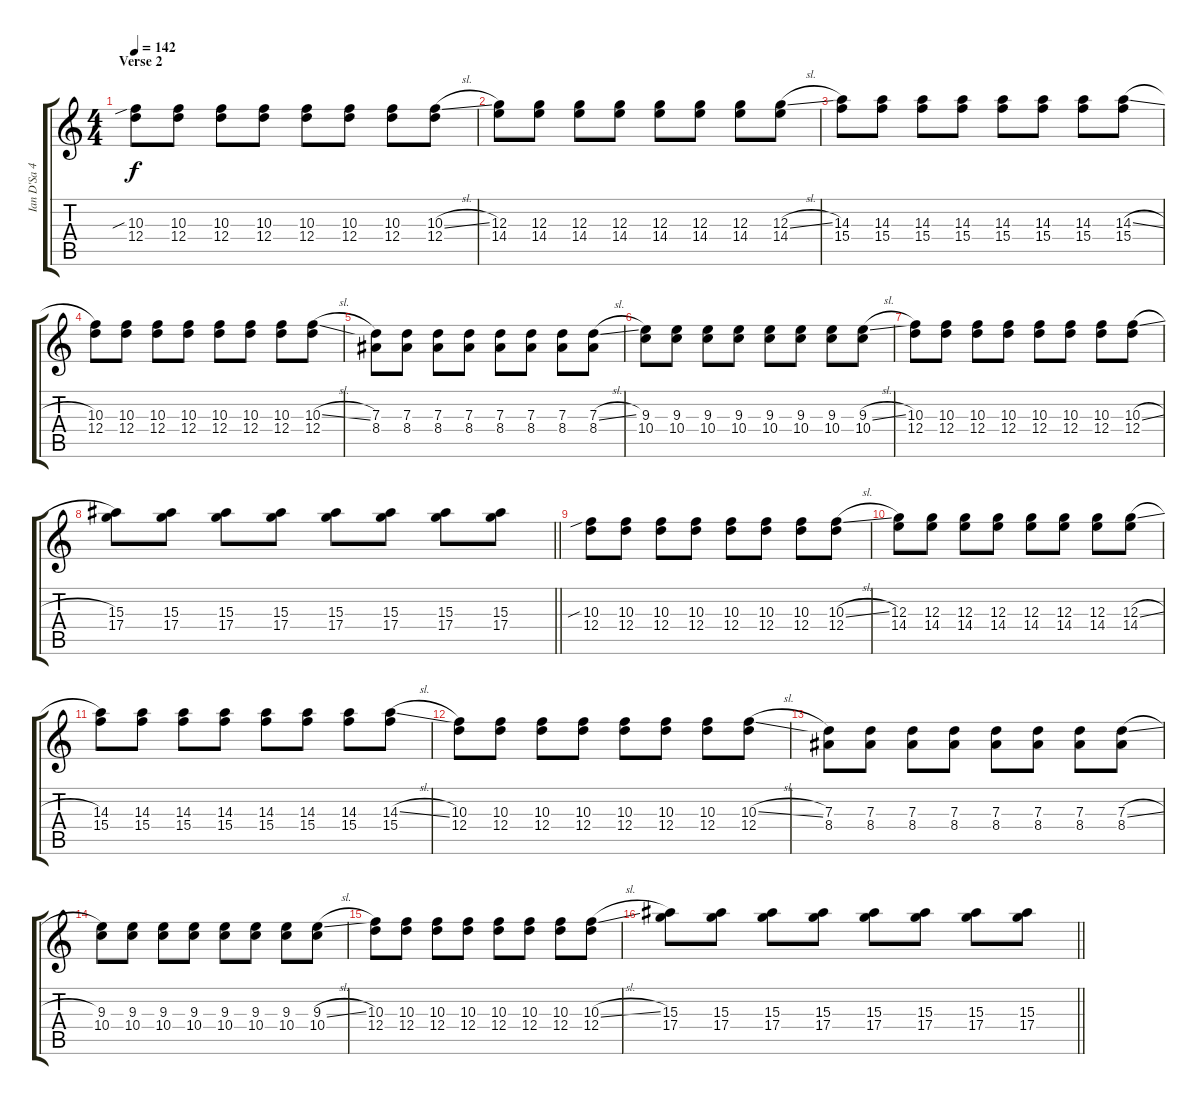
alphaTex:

\track ("Ian D'Sa 4" "Ian D'Sa 4") {instrument distortionguitar}
\staff {score tabs}
\tuning (E4 B3 G3 D3 A2 D2) {hide}
\ts (4 4)
\section ("" "Verse 2")
\tempo 142
\clef g2
\ks c
(10.3{sib} 12.4).8{dy f} (10.3 12.4).8 (10.3 12.4).8 (10.3 12.4).8 (10.3 12.4).8 (10.3 12.4).8 (10.3 12.4).8 (10.3{sl} 12.4).8 |
(12.3 14.4).8 (12.3 14.4).8 (12.3 14.4).8 (12.3 14.4).8 (12.3 14.4).8 (12.3 14.4).8 (12.3 14.4).8 (12.3{sl} 14.4).8 |
(14.3 15.4).8 (14.3 15.4).8 (14.3 15.4).8 (14.3 15.4).8 (14.3 15.4).8 (14.3 15.4).8 (14.3 15.4).8 (14.3{sl} 15.4).8 |
(10.3 12.4).8 (10.3 12.4).8 (10.3 12.4).8 (10.3 12.4).8 (10.3 12.4).8 (10.3 12.4).8 (10.3 12.4).8 (10.3{sl} 12.4).8 |
(7.3 8.4).8 (7.3 8.4).8 (7.3 8.4).8 (7.3 8.4).8 (7.3 8.4).8 (7.3 8.4).8 (7.3 8.4).8 (7.3{sl} 8.4).8 |
(9.3 10.4).8 (9.3 10.4).8 (9.3 10.4).8 (9.3 10.4).8 (9.3 10.4).8 (9.3 10.4).8 (9.3 10.4).8 (9.3{sl} 10.4).8 |
(10.3 12.4).8 (10.3 12.4).8 (10.3 12.4).8 (10.3 12.4).8 (10.3 12.4).8 (10.3 12.4).8 (10.3 12.4).8 (10.3{sl} 12.4).8 |
\barLineRight lightlight
(15.3 17.4).8 (15.3 17.4).8 (15.3 17.4).8 (15.3 17.4).8 (15.3 17.4).8 (15.3 17.4).8 (15.3 17.4).8 (15.3 17.4).8 |
(10.3{sib} 12.4).8 (10.3 12.4).8 (10.3 12.4).8 (10.3 12.4).8 (10.3 12.4).8 (10.3 12.4).8 (10.3 12.4).8 (10.3{sl} 12.4).8 |
(12.3 14.4).8 (12.3 14.4).8 (12.3 14.4).8 (12.3 14.4).8 (12.3 14.4).8 (12.3 14.4).8 (12.3 14.4).8 (12.3{sl} 14.4).8 |
(14.3 15.4).8 (14.3 15.4).8 (14.3 15.4).8 (14.3 15.4).8 (14.3 15.4).8 (14.3 15.4).8 (14.3 15.4).8 (14.3{sl} 15.4).8 |
(10.3 12.4).8 (10.3 12.4).8 (10.3 12.4).8 (10.3 12.4).8 (10.3 12.4).8 (10.3 12.4).8 (10.3 12.4).8 (10.3{sl} 12.4).8 |
(7.3 8.4).8 (7.3 8.4).8 (7.3 8.4).8 (7.3 8.4).8 (7.3 8.4).8 (7.3 8.4).8 (7.3 8.4).8 (7.3{sl} 8.4).8 |
(9.3 10.4).8 (9.3 10.4).8 (9.3 10.4).8 (9.3 10.4).8 (9.3 10.4).8 (9.3 10.4).8 (9.3 10.4).8 (9.3{sl} 10.4).8 |
(10.3 12.4).8 (10.3 12.4).8 (10.3 12.4).8 (10.3 12.4).8 (10.3 12.4).8 (10.3 12.4).8 (10.3 12.4).8 (10.3{sl} 12.4).8 |
\barLineRight lightlight
(15.3 17.4).8 (15.3 17.4).8 (15.3 17.4).8 (15.3 17.4).8 (15.3 17.4).8 (15.3 17.4).8 (15.3 17.4).8 (15.3 17.4).8
